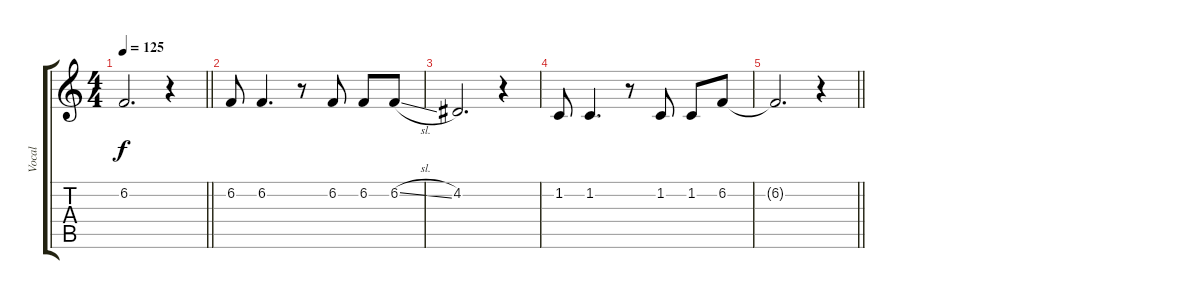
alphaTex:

\track ("Vocal" "Vocal") {instrument flute}
\staff {score tabs}
\tuning (E4 B3 G3 D3 A2 E2) {hide}
\ts (4 4)
\tempo 125
\clef g2
\barLineRight lightlight
\ks c
6.2{t}.2{d dy f} r.4 |
6.2.8 6.2.4{d} r.8 6.2.8 6.2.8 6.2{sl}.8 |
4.2.2{d} r.4 |
1.2.8 1.2.4{d} r.8 1.2.8 1.2.8 6.2.8 |
\barLineRight lightlight
6.2{t}.2{d} r.4
